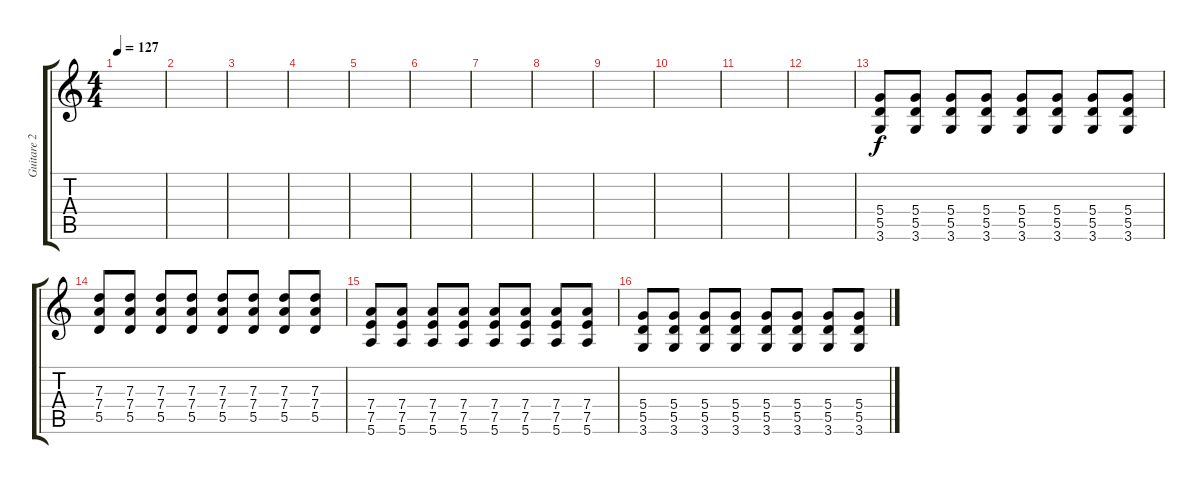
\track ("Guitare 2" "Guitare 2") {instrument overdrivenguitar}
\staff {score tabs}
\tuning (E4 B3 G3 D3 A2 E2) {hide}
\ts (4 4)
\tempo 127
\clef g2
\ks c
|
|
|
|
|
|
|
|
|
|
|
|
(5.4 5.5 3.6).8 (5.4 5.5 3.6).8 (5.4 5.5 3.6).8 (5.4 5.5 3.6).8 (5.4 5.5 3.6).8 (5.4 5.5 3.6).8 (5.4 5.5 3.6).8 (5.4 5.5 3.6).8 |
(7.3 7.4 5.5).8 (7.3 7.4 5.5).8 (7.3 7.4 5.5).8 (7.3 7.4 5.5).8 (7.3 7.4 5.5).8 (7.3 7.4 5.5).8 (7.3 7.4 5.5).8 (7.3 7.4 5.5).8 |
(7.4 7.5 5.6).8 (7.4 7.5 5.6).8 (7.4 7.5 5.6).8 (7.4 7.5 5.6).8 (7.4 7.5 5.6).8 (7.4 7.5 5.6).8 (7.4 7.5 5.6).8 (7.4 7.5 5.6).8 |
(5.4 5.5 3.6).8 (5.4 5.5 3.6).8 (5.4 5.5 3.6).8 (5.4 5.5 3.6).8 (5.4 5.5 3.6).8 (5.4 5.5 3.6).8 (5.4 5.5 3.6).8 (5.4 5.5 3.6).8
